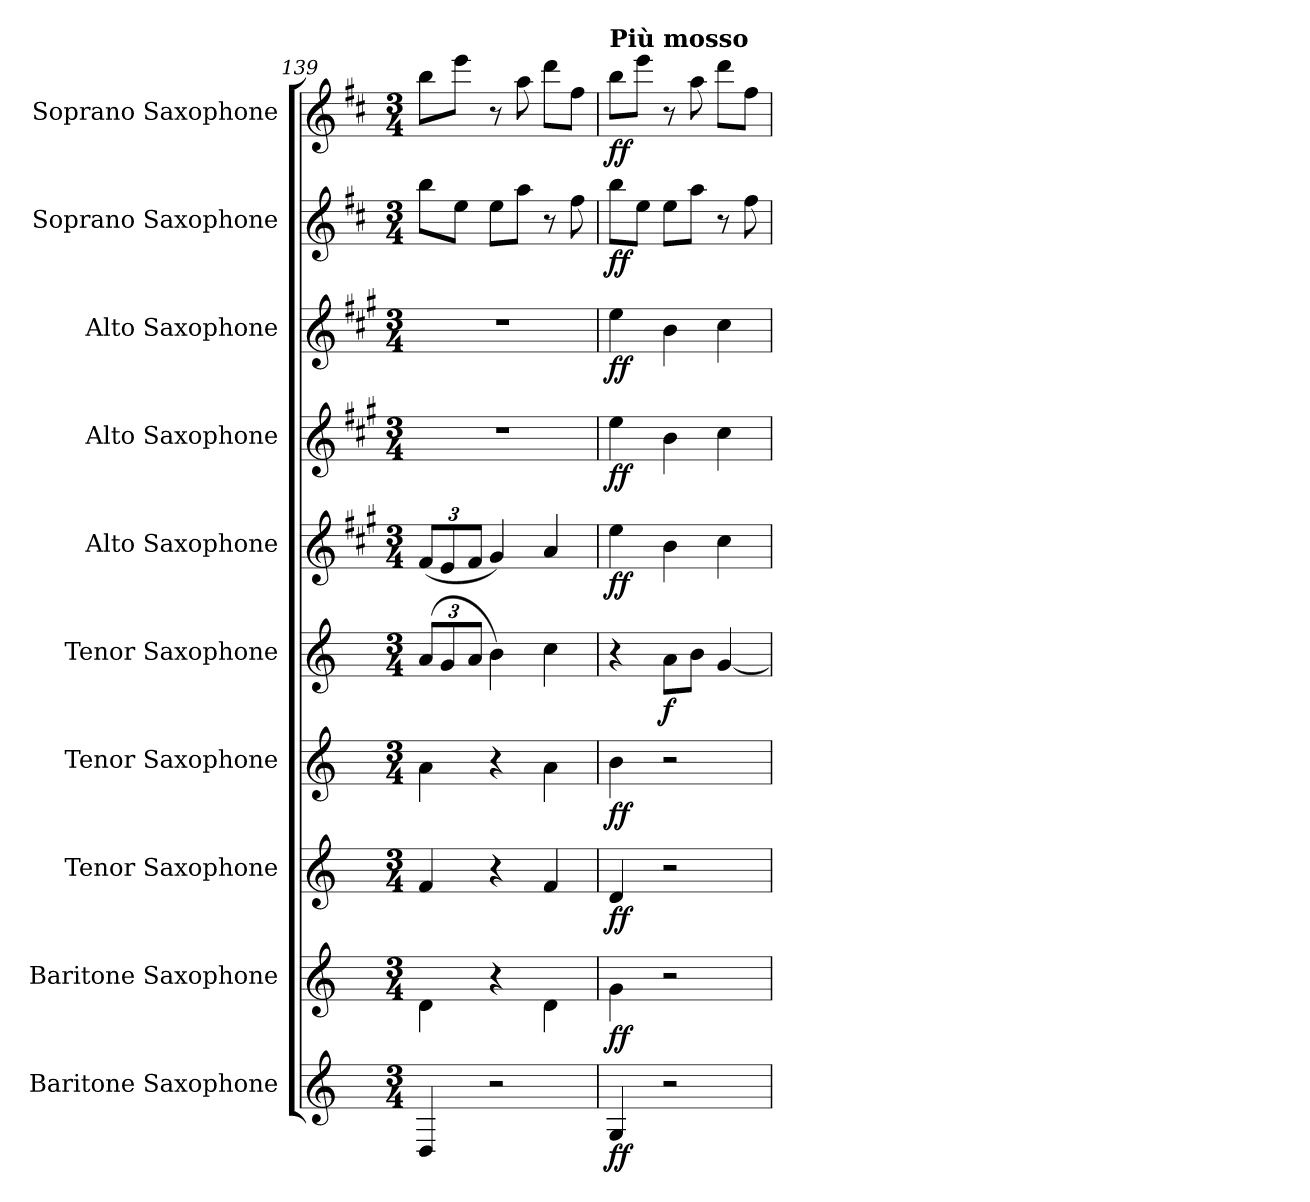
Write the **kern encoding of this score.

**kern	**dynam	**kern	**dynam	**kern	**dynam	**kern	**dynam	**kern	**dynam	**kern	**dynam	**kern	**dynam	**kern	**dynam	**kern	**dynam	**kern	**dynam
*part10	*part10	*part9	*part9	*part8	*part8	*part7	*part7	*part6	*part6	*part5	*part5	*part4	*part4	*part3	*part3	*part2	*part2	*part1	*part1
*staff10	*staff10	*staff9	*staff9	*staff8	*staff8	*staff7	*staff7	*staff6	*staff6	*staff5	*staff5	*staff4	*staff4	*staff3	*staff3	*staff2	*staff2	*staff1	*staff1
*I"Baritone Saxophone	*	*I"Baritone Saxophone	*	*I"Tenor Saxophone	*	*I"Tenor Saxophone	*	*I"Tenor Saxophone	*	*I"Alto Saxophone	*	*I"Alto Saxophone	*	*I"Alto Saxophone	*	*I"Soprano Saxophone	*	*I"Soprano Saxophone	*
*I'Bar. Sax.	*	*I'Bar. Sax.	*	*I'T. Sax.	*	*I'T. Sax.	*	*I'T. Sax.	*	*I'A. Sax.	*	*I'A. Sax.	*	*I'A. Sax.	*	*I'S. Sax.	*	*I'S. Sax.	*
*clefG2	*	*clefG2	*	*clefG2	*	*clefG2	*	*clefG2	*	*clefG2	*	*clefG2	*	*clefG2	*	*clefG2	*	*clefG2	*
*ITrd12c21	*	*ITrd12c21	*	*ITrd8c14	*	*ITrd8c14	*	*ITrd8c14	*	*ITrd5c9	*	*ITrd5c9	*	*ITrd5c9	*	*ITrd1c2	*	*ITrd1c2	*
*k[]	*	*k[]	*	*k[]	*	*k[]	*	*k[]	*	*k[]	*	*k[]	*	*k[]	*	*k[]	*	*k[]	*
*M3/4	*	*M3/4	*	*M3/4	*	*M3/4	*	*M3/4	*	*M3/4	*	*M3/4	*	*M3/4	*	*M3/4	*	*M3/4	*
*	*	*	*	*	*	*	*	*Xbrackettup	*	*Xbrackettup	*	*	*	*	*	*	*	*	*
=139	=139	=139	=139	=139	=139	=139	=139	=139	=139	=139	=139	=139	=139	=139	=139	=139	=139	=139	=139
4DD/	.	4D\	.	4F/	.	4A\	.	(12A/L	.	(12A/L	.	2.r	.	2.r	.	8aa\L	.	8aa\L	.
.	.	.	.	.	.	.	.	12G/	.	12G/	.	.	.	.	.	.	.	.	.
.	.	.	.	.	.	.	.	.	.	.	.	.	.	.	.	8dd\J	.	8ddd\J	.
.	.	.	.	.	.	.	.	12A/J	.	12A/J	.	.	.	.	.	.	.	.	.
2r	.	4r	.	4r	.	4r	.	4B\)	.	4B/)	.	.	.	.	.	8dd\L	.	8r	.
.	.	.	.	.	.	.	.	.	.	.	.	.	.	.	.	8gg\J	.	8gg\	.
.	.	4D\	.	4F/	.	4A\	.	4c\	.	4c/	.	.	.	.	.	8r	.	8ccc\L	.
.	.	.	.	.	.	.	.	.	.	.	.	.	.	.	.	8ee\	.	8ee\J	.
!!LO:PB:g=z
=140	=140	=140	=140	=140	=140	=140	=140	=140	=140	=140	=140	=140	=140	=140	=140	=140	=140	=140	=140
!	!	!	!	!	!	!	!	!	!	!	!	!	!	!	!	!	!	!LO:TX:a:B:t=Più mosso	!
!	!LO:DY:b	!	!LO:DY:b	!	!LO:DY:b	!	!LO:DY:b	!	!	!	!LO:DY:b	!	!LO:DY:b	!	!LO:DY:b	!	!LO:DY:b	!	!LO:DY:b
4GG/	ff	4G\	ff	4D/	ff	4B\	ff	4r	.	4g\	ff	4g\	ff	4g\	ff	8aa\L	ff	8aa\L	ff
.	.	.	.	.	.	.	.	.	.	.	.	.	.	.	.	8dd\J	.	8ddd\J	.
!	!	!	!	!	!	!	!	!	!LO:DY:b	!	!	!	!	!	!	!	!	!	!
2r	.	2r	.	2r	.	2r	.	8A\L	f	4d\	.	4d\	.	4d\	.	8dd\L	.	8r	.
.	.	.	.	.	.	.	.	8B\J	.	.	.	.	.	.	.	8gg\J	.	8gg\	.
.	.	.	.	.	.	.	.	[4G/	.	4e\	.	4e\	.	4e\	.	8r	.	8ccc\L	.
.	.	.	.	.	.	.	.	.	.	.	.	.	.	.	.	8ee\	.	8ee\J	.
=	=	=	=	=	=	=	=	=	=	=	=	=	=	=	=	=	=	=	=
*-	*-	*-	*-	*-	*-	*-	*-	*-	*-	*-	*-	*-	*-	*-	*-	*-	*-	*-	*-
